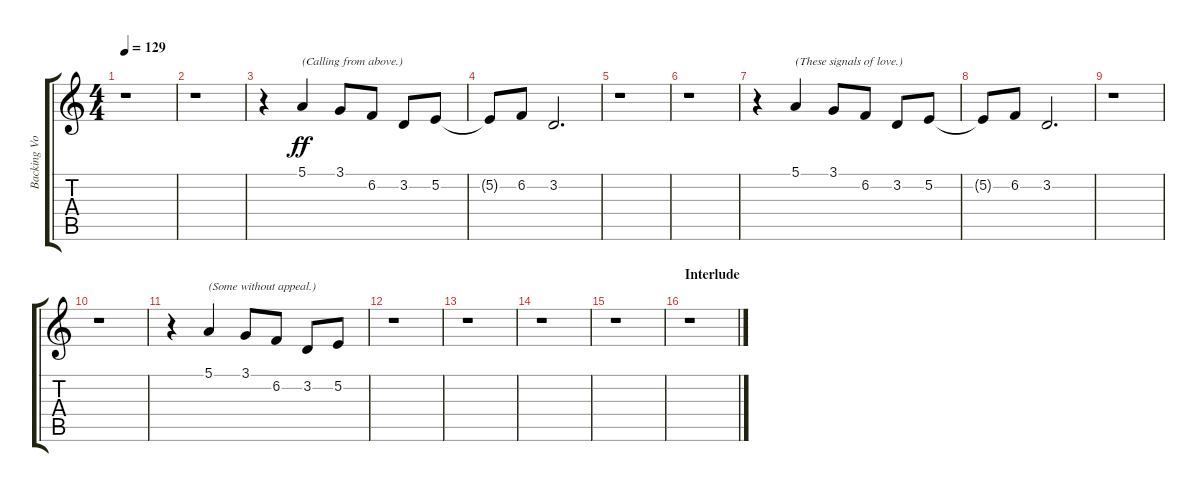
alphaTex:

\track ("Backing Vocals" "Backing Vo") {instrument bassoon}
\staff {score tabs}
\tuning (E4 B3 G3 D3 A2 D2) {hide}
\ts (4 4)
\tempo 129
\clef g2
\ks c
r.1{dy f} |
r.1 |
r.4 5.1.4{txt "(Calling from above.)" dy ff} 3.1.8 6.2.8 3.2.8 5.2.8 |
5.2{t}.8 6.2.8 3.2.2{d} |
r.1 |
r.1 |
r.4 5.1.4{txt "(These signals of love.)"} 3.1.8 6.2.8 3.2.8 5.2.8 |
5.2{t}.8 6.2.8 3.2.2{d} |
r.1 |
r.1 |
r.4 5.1.4{txt "(Some without appeal.)"} 3.1.8 6.2.8 3.2.8 5.2.8 |
r.1 |
r.1 |
r.1 |
r.1 |
\section ("" "Interlude")
r.1
